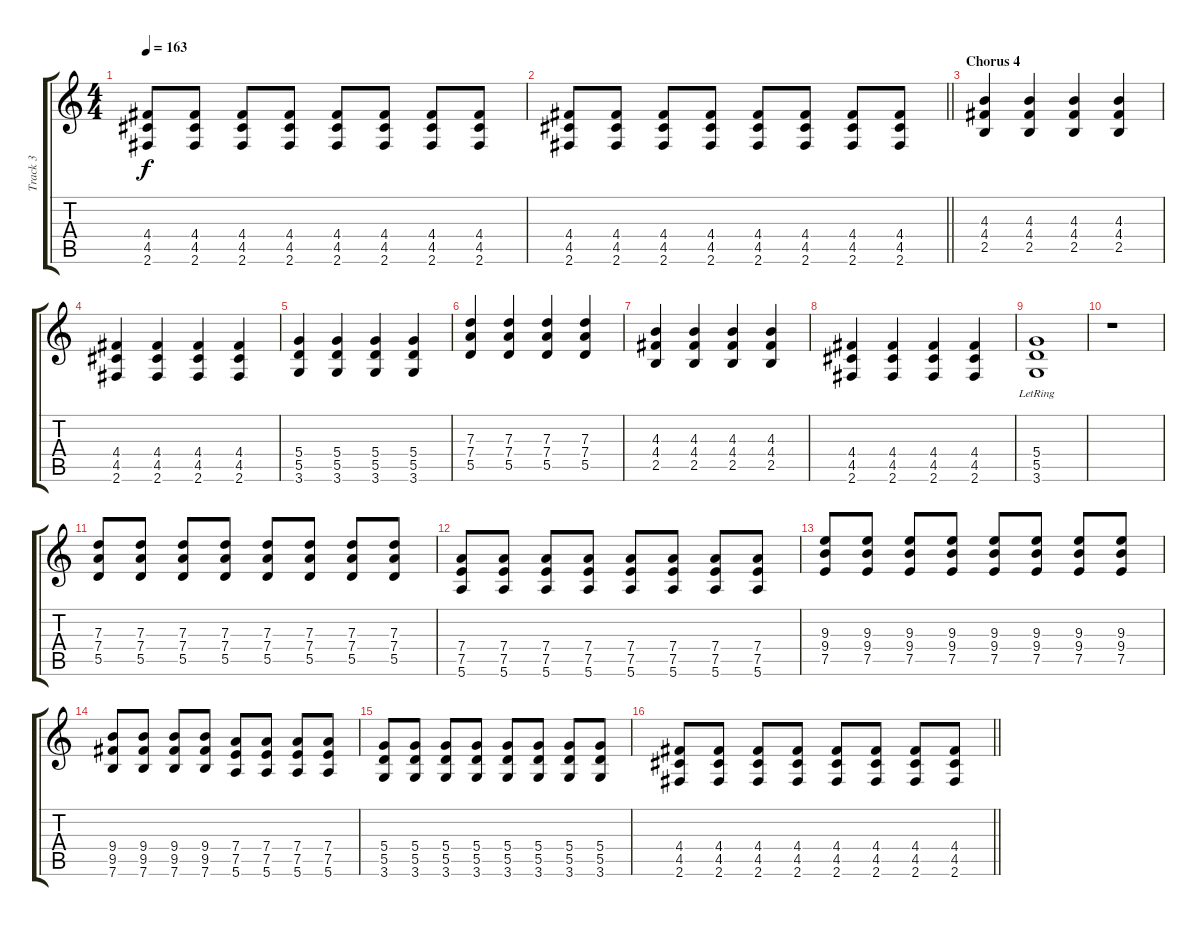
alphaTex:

\track ("Track 3" "Track 3") {instrument distortionguitar}
\staff {score tabs}
\tuning (E4 B3 G3 D3 A2 E2) {hide}
\ts (4 4)
\tempo 163
\clef g2
\ks c
(4.4 4.5 2.6).8{dy f} (4.4 4.5 2.6).8 (4.4 4.5 2.6).8 (4.4 4.5 2.6).8 (4.4 4.5 2.6).8 (4.4 4.5 2.6).8 (4.4 4.5 2.6).8 (4.4 4.5 2.6).8 |
\barLineRight lightlight
(4.4 4.5 2.6).8 (4.4 4.5 2.6).8 (4.4 4.5 2.6).8 (4.4 4.5 2.6).8 (4.4 4.5 2.6).8 (4.4 4.5 2.6).8 (4.4 4.5 2.6).8 (4.4 4.5 2.6).8 |
\section ("" "Chorus 4")
(4.3 4.4 2.5).4 (4.3 4.4 2.5).4 (4.3 4.4 2.5).4 (4.3 4.4 2.5).4 |
(4.4 4.5 2.6).4 (4.4 4.5 2.6).4 (4.4 4.5 2.6).4 (4.4 4.5 2.6).4 |
(5.4 5.5 3.6).4 (5.4 5.5 3.6).4 (5.4 5.5 3.6).4 (5.4 5.5 3.6).4 |
(7.3 7.4 5.5).4 (7.3 7.4 5.5).4 (7.3 7.4 5.5).4 (7.3 7.4 5.5).4 |
(4.3 4.4 2.5).4 (4.3 4.4 2.5).4 (4.3 4.4 2.5).4 (4.3 4.4 2.5).4 |
(4.4 4.5 2.6).4 (4.4 4.5 2.6).4 (4.4 4.5 2.6).4 (4.4 4.5 2.6).4 |
(5.4{lr} 5.5{lr} 3.6{lr}).1 |
r.1 |
(7.3 7.4 5.5).8 (7.3 7.4 5.5).8 (7.3 7.4 5.5).8 (7.3 7.4 5.5).8 (7.3 7.4 5.5).8 (7.3 7.4 5.5).8 (7.3 7.4 5.5).8 (7.3 7.4 5.5).8 |
(7.4 7.5 5.6).8 (7.4 7.5 5.6).8 (7.4 7.5 5.6).8 (7.4 7.5 5.6).8 (7.4 7.5 5.6).8 (7.4 7.5 5.6).8 (7.4 7.5 5.6).8 (7.4 7.5 5.6).8 |
(9.3 9.4 7.5).8 (9.3 9.4 7.5).8 (9.3 9.4 7.5).8 (9.3 9.4 7.5).8 (9.3 9.4 7.5).8 (9.3 9.4 7.5).8 (9.3 9.4 7.5).8 (9.3 9.4 7.5).8 |
(9.4 9.5 7.6).8 (9.4 9.5 7.6).8 (9.4 9.5 7.6).8 (9.4 9.5 7.6).8 (7.4 7.5 5.6).8 (7.4 7.5 5.6).8 (7.4 7.5 5.6).8 (7.4 7.5 5.6).8 |
(5.4 5.5 3.6).8 (5.4 5.5 3.6).8 (5.4 5.5 3.6).8 (5.4 5.5 3.6).8 (5.4 5.5 3.6).8 (5.4 5.5 3.6).8 (5.4 5.5 3.6).8 (5.4 5.5 3.6).8 |
\barLineRight lightlight
(4.4 4.5 2.6).8 (4.4 4.5 2.6).8 (4.4 4.5 2.6).8 (4.4 4.5 2.6).8 (4.4 4.5 2.6).8 (4.4 4.5 2.6).8 (4.4 4.5 2.6).8 (4.4 4.5 2.6).8
